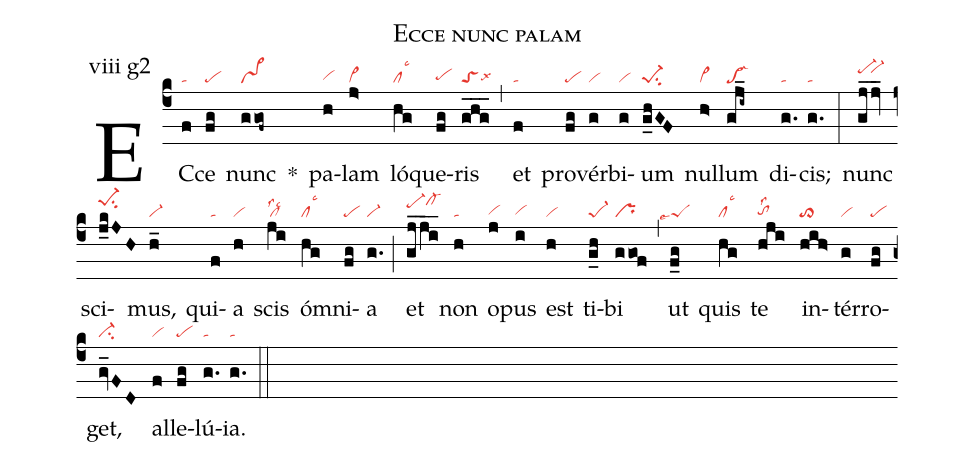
name: Ecce nunc palam;
annotation: viii g2;
mode: 8;
nabc-lines: 1;
%%
(c4)
EC(f|ta)ce(fg|pe) nunc(ggof~|vs>) *()
pa(h|vihg)lam(j>|vi>) ló(hg|cllsc3)que(fg|pehg)ris(ghg___|toSlsx6) (,)
et(f|ta) pro(fg|pe)vér(g|vi)bi(g|vi)um(g_hGF|pe-1su2) nul(h>|vi>)lum(gj_i~|pe->) di(g.|ta)cis;(g.|ta) (:)
nunc(gj_jv_|pe-hj``vi-hj) sci(j_kJH|pe-1hksu2)mus,(h_|vi-) qui(f|ta)a(h|vi) scis(ji|cllss2lsc2) óm(hg|cllsc3)ni(fg|pe)a(g.|vi-) (;)
et(gj_j_i_|pe-hjcl-hk) non(h|ta) o(j|vihg)pus(i|vihg) est(h|vi) ti(g_h|pe-1)bi(ggof|pr) (,)
ut(f_g|```peSlse7) quis(hg|cllsc3) te(hji|tohglss2) in(hih>|to>)tér(g|vi)ro(fg|pe)get,(gv_FD|ci-) al(f|vi)le(fg|pe)lú(g.|ta)ia.(g.|ta) (::)
